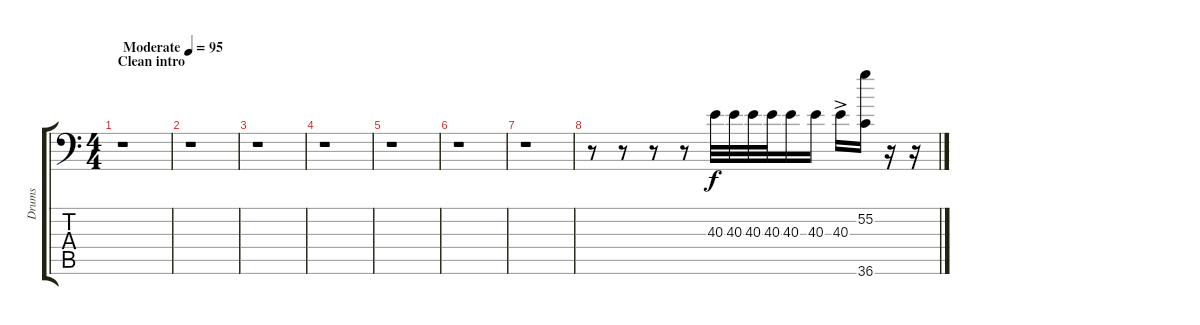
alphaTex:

\track ("Drums" "Drums") {instrument acousticgrandpiano}
\staff {score tabs}
\tuning (C-1 C-1 C-1 C-1 C-1 C-1) {hide}
\ts (4 4)
\section ("" "Clean intro")
\tempo (95 "Moderate")
\clef f4
\ks c
r.1{dy f instrument acousticgrandpiano} |
r.1 |
r.1 |
r.1 |
r.1 |
r.1 |
r.1 |
r.8 r.8 r.8 r.8 40.3.32 40.3.32 40.3.32 40.3.32 40.3.16 40.3.16 40.3{ac}.16 (55.2 36.6).16 r.16 r.16
